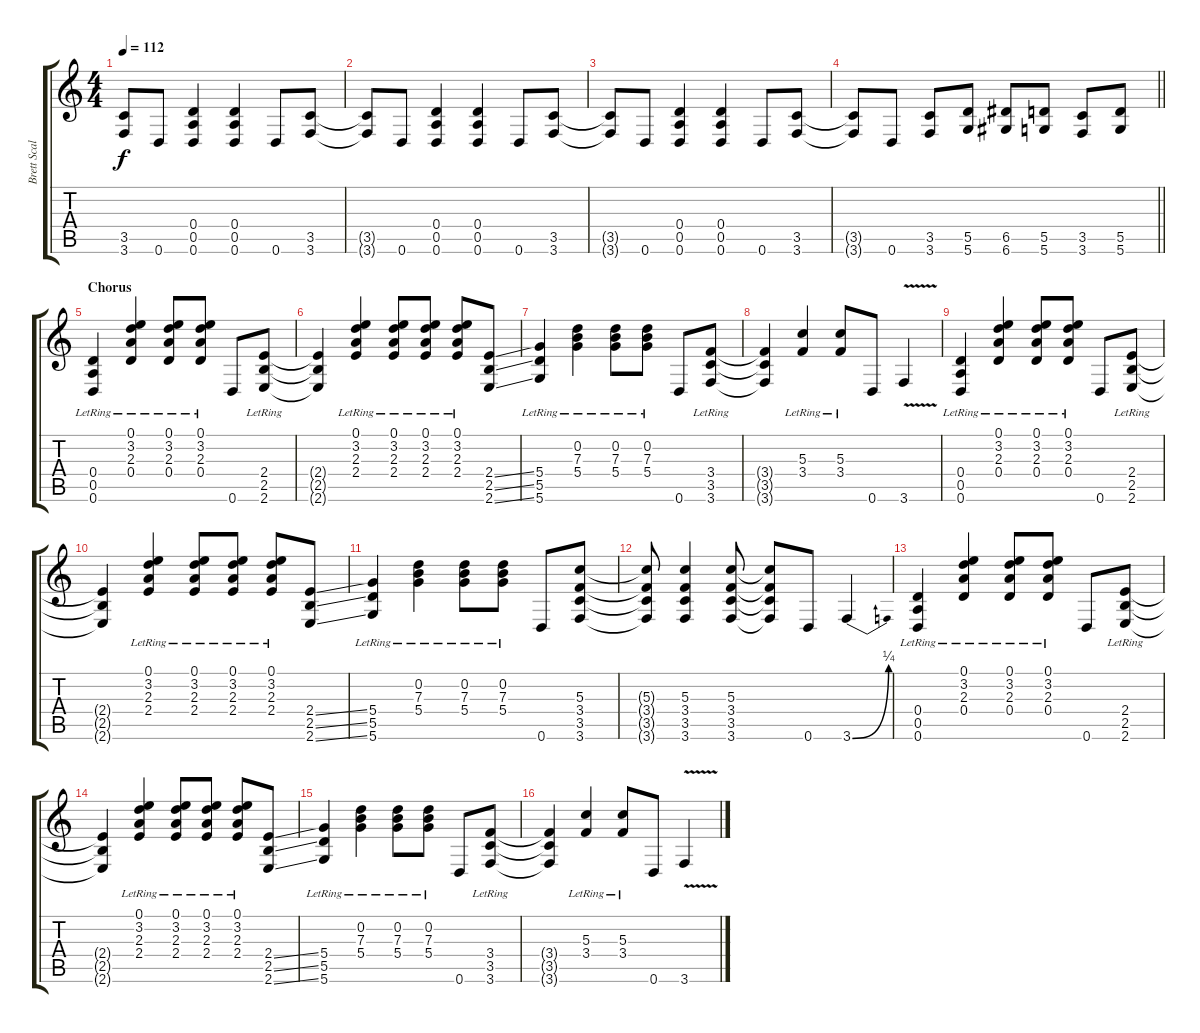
\track ("Brett Scallions (Rhythm Guitar)" "Brett Scal") {instrument distortionguitar}
\staff {score tabs}
\tuning (E4 B3 G3 D3 A2 D2) {hide}
\ts (4 4)
\tempo 112
\clef g2
\ks c
(3.5{t} 3.6{t}).8{dy f} 0.6.8 (0.4 0.5 0.6).4 (0.4 0.5 0.6).4 0.6.8 (3.5 3.6).8 |
(3.5{t} 3.6{t}).8 0.6.8 (0.4 0.5 0.6).4 (0.4 0.5 0.6).4 0.6.8 (3.5 3.6).8 |
(3.5{t} 3.6{t}).8 0.6.8 (0.4 0.5 0.6).4 (0.4 0.5 0.6).4 0.6.8 (3.5 3.6).8 |
\barLineRight lightlight
(3.5{t} 3.6{t}).8 0.6.8 (3.5 3.6).8 (5.5 5.6).8 (6.5 6.6).8 (5.5 5.6).8 (3.5 3.6).8 (5.5 5.6).8 |
\section ("" "Chorus")
(0.4{lr} 0.5{lr} 0.6{lr}).4{volume 2} (0.1{lr} 3.2{lr} 2.3{lr} 0.4{lr}).4 (0.1{lr} 3.2{lr} 2.3{lr} 0.4{lr}).8 (0.1{lr} 3.2{lr} 2.3{lr} 0.4{lr}).8 0.6.8 (2.4{lr} 2.5{lr} 2.6{lr}).8 |
(2.4{t} 2.5{t} 2.6{t}).4 (0.1{lr} 3.2{lr} 2.3{lr} 2.4{lr}).4 (0.1{lr} 3.2{lr} 2.3{lr} 2.4{lr}).8 (0.1{lr} 3.2{lr} 2.3{lr} 2.4{lr}).8 (0.1{lr} 3.2{lr} 2.3{lr} 2.4{lr}).8 (2.4{ss} 2.5{ss} 2.6{ss}).8 |
(5.4{lr} 5.5{lr} 5.6{lr}).4 (0.2{lr} 7.3{lr} 5.4{lr}).4 (0.2{lr} 7.3{lr} 5.4{lr}).8 (0.2{lr} 7.3{lr} 5.4{lr}).8 0.6.8 (3.4{lr} 3.5{lr} 3.6{lr}).8 |
(3.4{t} 3.5{t} 3.6{t}).4 (5.3{lr} 3.4{lr}).4 (5.3{lr} 3.4{lr}).8 0.6.8 3.6{v}.4 |
(0.4{lr} 0.5{lr} 0.6{lr}).4 (0.1{lr} 3.2{lr} 2.3{lr} 0.4{lr}).4 (0.1{lr} 3.2{lr} 2.3{lr} 0.4{lr}).8 (0.1{lr} 3.2{lr} 2.3{lr} 0.4{lr}).8 0.6.8 (2.4{lr} 2.5{lr} 2.6{lr}).8 |
(2.4{t} 2.5{t} 2.6{t}).4 (0.1{lr} 3.2{lr} 2.3{lr} 2.4{lr}).4 (0.1{lr} 3.2{lr} 2.3{lr} 2.4{lr}).8 (0.1{lr} 3.2{lr} 2.3{lr} 2.4{lr}).8 (0.1{lr} 3.2{lr} 2.3{lr} 2.4{lr}).8 (2.4{ss} 2.5{ss} 2.6{ss}).8 |
(5.4{lr} 5.5{lr} 5.6{lr}).4 (0.2{lr} 7.3{lr} 5.4{lr}).4 (0.2{lr} 7.3{lr} 5.4{lr}).8 (0.2{lr} 7.3{lr} 5.4{lr}).8 0.6.8 (5.3 3.4 3.5 3.6).8 |
(5.3{t} 3.4{t} 3.5{t} 3.6{t}).8 (5.3 3.4 3.5 3.6).4 (5.3 3.4 3.5 3.6).8 (5.3{t} 3.4{t} 3.5{t} 3.6{t}).8 0.6.8 3.6{be (bend 0 0 60 1)}.4 |
(0.4{lr} 0.5{lr} 0.6{lr}).4{volume 2} (0.1{lr} 3.2{lr} 2.3{lr} 0.4{lr}).4 (0.1{lr} 3.2{lr} 2.3{lr} 0.4{lr}).8 (0.1{lr} 3.2{lr} 2.3{lr} 0.4{lr}).8 0.6.8 (2.4{lr} 2.5{lr} 2.6{lr}).8 |
(2.4{t} 2.5{t} 2.6{t}).4 (0.1{lr} 3.2{lr} 2.3{lr} 2.4{lr}).4 (0.1{lr} 3.2{lr} 2.3{lr} 2.4{lr}).8 (0.1{lr} 3.2{lr} 2.3{lr} 2.4{lr}).8 (0.1{lr} 3.2{lr} 2.3{lr} 2.4{lr}).8 (2.4{ss} 2.5{ss} 2.6{ss}).8 |
(5.4{lr} 5.5{lr} 5.6{lr}).4 (0.2{lr} 7.3{lr} 5.4{lr}).4 (0.2{lr} 7.3{lr} 5.4{lr}).8 (0.2{lr} 7.3{lr} 5.4{lr}).8 0.6.8 (3.4{lr} 3.5{lr} 3.6{lr}).8 |
(3.4{t} 3.5{t} 3.6{t}).4 (5.3{lr} 3.4{lr}).4 (5.3{lr} 3.4{lr}).8 0.6.8 3.6{v}.4
